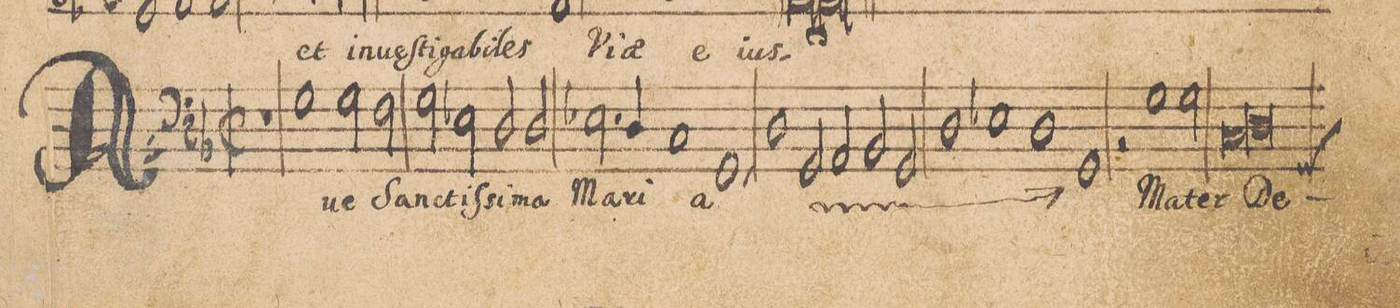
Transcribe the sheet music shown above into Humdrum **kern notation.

**kern	**text
*I"BASSVS.	*
*clefF4	*
*k[b-]	*
*met(C|)	*
*M2/1	*
1r	.
1G	A-
=2-	=2-
*2\right	*
2G\	-ue
2F\	Sanc-
2G\	-tiſ-
2E-X\	-si-
=3-	=3-
2D/	-ma
2D/	Ma-
2.E-X\	-ri-
4D/	.
=4-	=4-
1C	.
1GG,<	-a
=5-	=5-
*	*ij
1D	A-
2GG/	-ue
2AA/	Sanc-
=6-	=6-
2BB-/	-tiſ-
2GG/	-si-
1D	-ma
=7-	=7-
1E-X	Ma-
1D	-ri-
=8-	=8-
1GG	-a
*	*Xij
2r	.
1G\	Ma-
=9-	=9-
2G\	-ter
*lig	*
1C	De-
=10-	=10-
1D	.
*Xlig	*
*custos:GG	*
*-	*-
